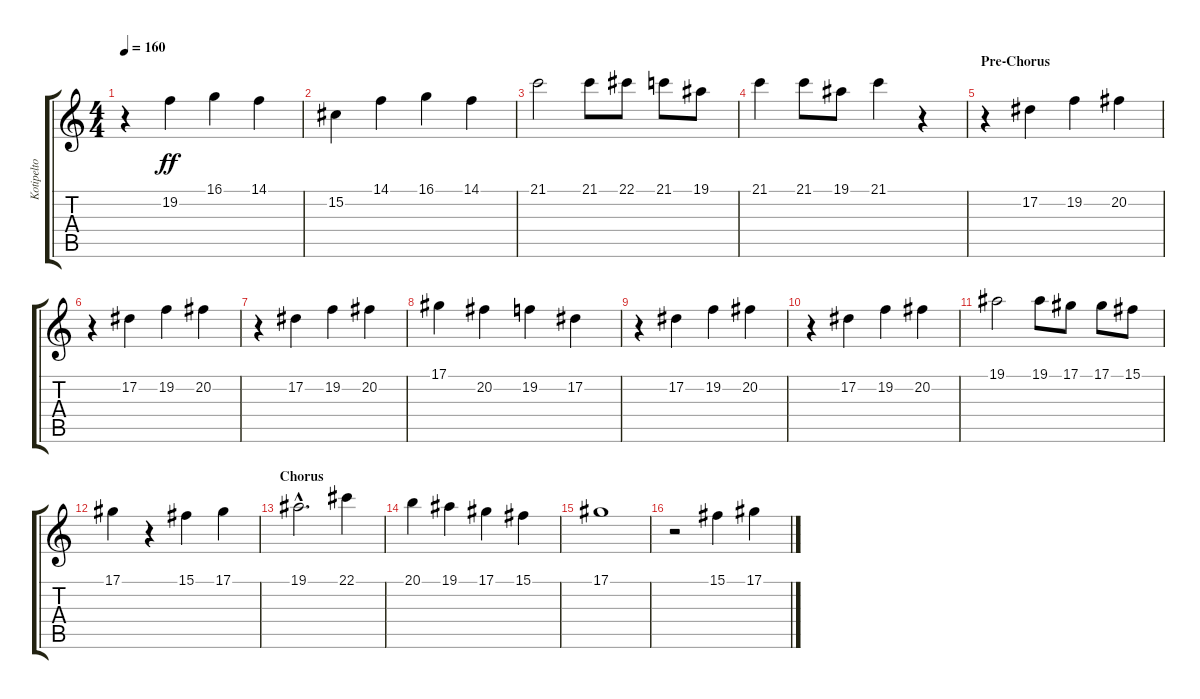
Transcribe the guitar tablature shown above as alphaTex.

\track ("Kotipelto" "Kotipelto") {instrument flute}
\staff {score tabs}
\tuning (Eb4 Bb3 Gb3 Db3 Ab2 Eb2) {hide}
\ts (4 4)
\tempo 160
\clef g2
\ks c
r.4{dy ff} 19.2.4 16.1.4 14.1.4 |
15.2.4 14.1.4 16.1.4 14.1.4 |
21.1.2 21.1.8 22.1.8 21.1.8 19.1.8 |
21.1.4 21.1.8 19.1.8 21.1.4 r.4 |
\section ("" "Pre-Chorus")
r.4 17.2.4 19.2.4 20.2.4 |
r.4 17.2.4 19.2.4 20.2.4 |
r.4 17.2.4 19.2.4 20.2.4 |
17.1.4 20.2.4 19.2.4 17.2.4 |
r.4 17.2.4 19.2.4 20.2.4 |
r.4 17.2.4 19.2.4 20.2.4 |
19.1.2 19.1.8 17.1.8 17.1.8 15.1.8 |
17.1.4 r.4 15.1.4 17.1.4 |
\section ("" "Chorus")
19.1{hac}.2{d} 22.1.4 |
20.1.4 19.1.4 17.1.4 15.1.4 |
17.1.1 |
r.2 15.1.4 17.1.4
